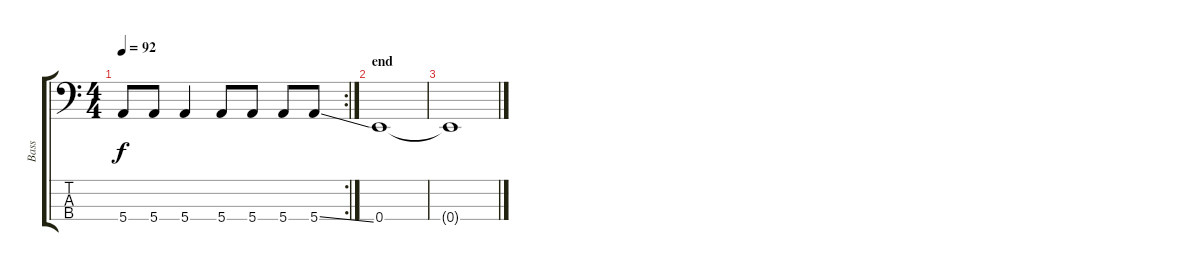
\track ("Bass" "Bass") {instrument electricbasspick}
\staff {score tabs}
\tuning (G2 D2 A1 E1) {hide}
\rc 2
\ts (4 4)
\tempo 92
\clef f4
\ks c
5.4.8{dy f} 5.4.8 5.4.4 5.4.8 5.4.8 5.4.8 5.4{ss}.8 |
\section ("" "end")
0.4.1 |
0.4{t}.1
